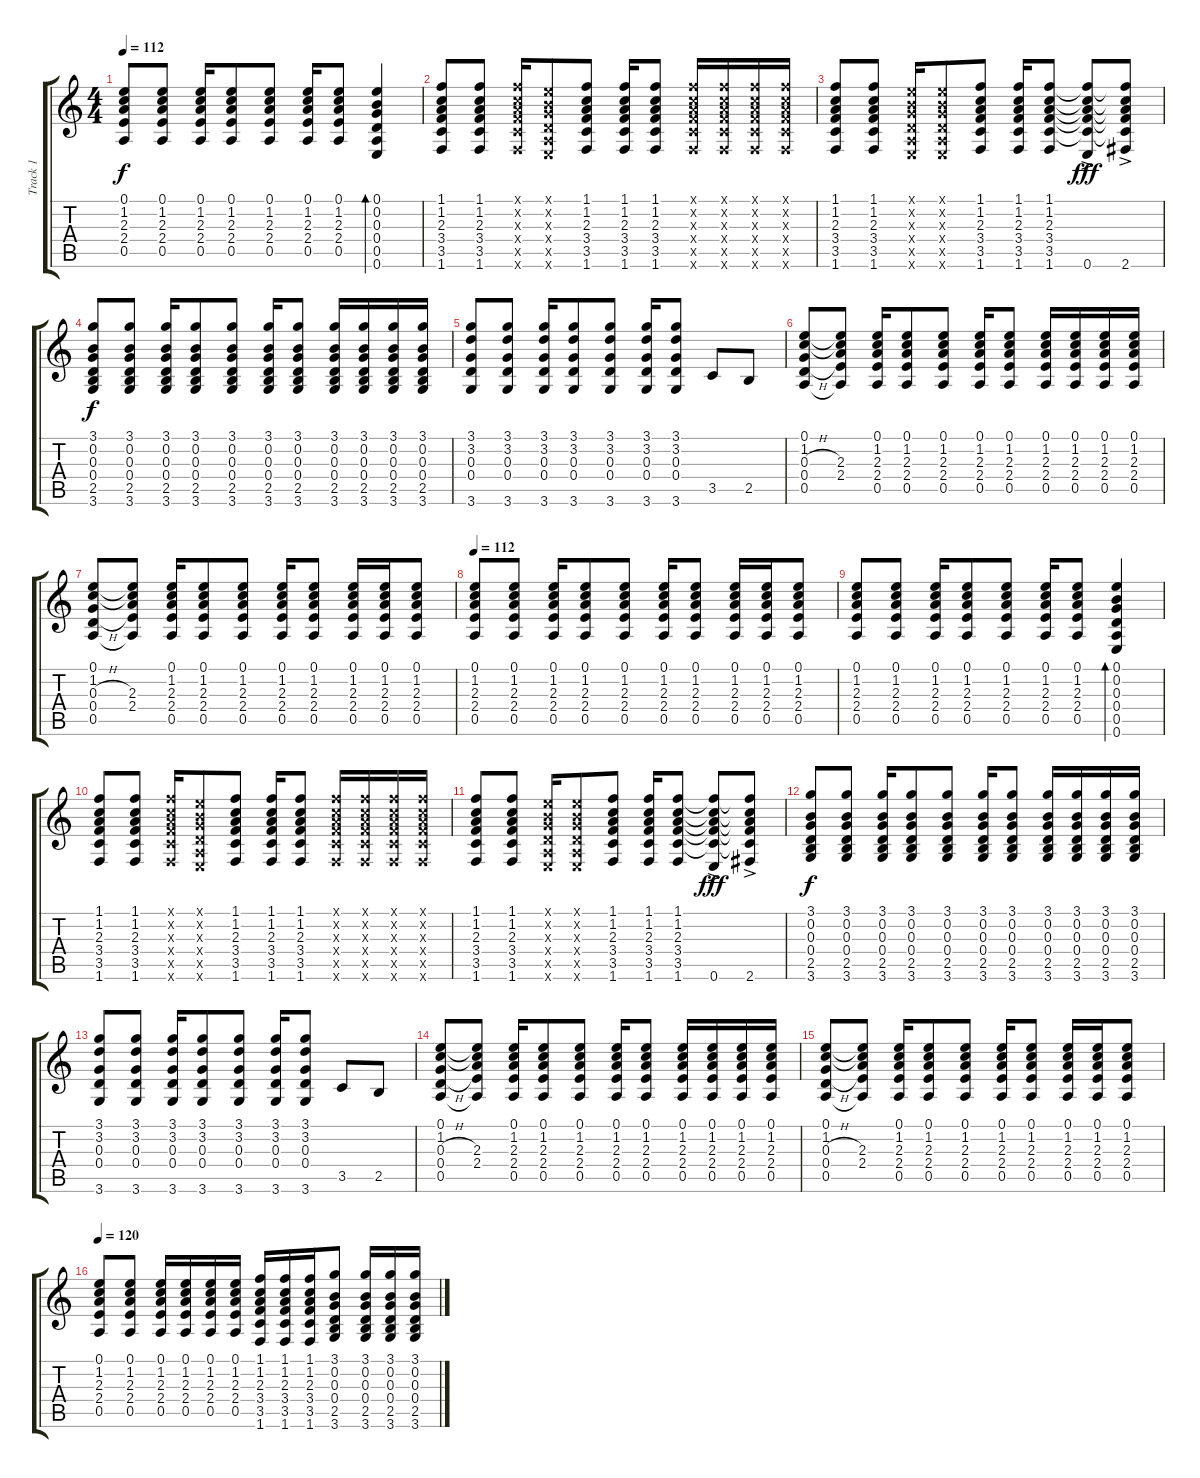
\track ("Track 1" "Track 1") {instrument acousticguitarsteel}
\staff {score tabs}
\tuning (E4 B3 G3 D3 A2 E2) {hide}
\ts (4 4)
\tempo 112
\clef g2
\ks c
(0.1 1.2 2.3 2.4 0.5).8{dy f} (0.1 1.2 2.3 2.4 0.5).8 (0.1 1.2 2.3 2.4 0.5).16 (0.1 1.2 2.3 2.4 0.5).8 (0.1 1.2 2.3 2.4 0.5).8 (0.1 1.2 2.3 2.4 0.5).16 (0.1 1.2 2.3 2.4 0.5).8 (0.1 0.2 0.3 0.4 0.5 0.6).4{bd 120} |
(1.1 1.2 2.3 3.4 3.5 1.6).8 (1.1 1.2 2.3 3.4 3.5 1.6).8 (1.1{x} 1.2{x} 2.3{x} 3.4{x} 3.5{x} 1.6{x}).16 (0.1{x} 0.2{x} 0.3{x} 0.4{x} 0.5{x} 0.6{x}).8 (1.1 1.2 2.3 3.4 3.5 1.6).8 (1.1 1.2 2.3 3.4 3.5 1.6).16 (1.1 1.2 2.3 3.4 3.5 1.6).8 (1.1{x} 1.2{x} 2.3{x} 3.4{x} 3.5{x} 1.6{x}).16 (1.1{x} 1.2{x} 2.3{x} 3.4{x} 3.5{x} 1.6{x}).16 (1.1{x} 1.2{x} 2.3{x} 3.4{x} 3.5{x} 1.6{x}).16 (1.1{x} 1.2{x} 2.3{x} 3.4{x} 3.5{x} 1.6{x}).16 |
(1.1 1.2 2.3 3.4 3.5 1.6).8 (1.1 1.2 2.3 3.4 3.5 1.6).8 (0.1{x} 0.2{x} 0.3{x} 0.4{x} 0.5{x} 0.6{x}).16 (0.1{x} 0.2{x} 0.3{x} 0.4{x} 0.5{x} 0.6{x}).8 (1.1 1.2 2.3 3.4 3.5 1.6).8 (1.1 1.2 2.3 3.4 3.5 1.6).16 (1.1 1.2 2.3 3.4 3.5 1.6).8 (1.1{t} 1.2{t} 2.3{t} 3.4{t} 3.5{t} 0.6{ac}).8{dy fff} (1.1{t} 1.2{t} 2.3{t} 3.4{t} 3.5{t} 2.6{ac}).8 |
(3.1 0.2 0.3 0.4 2.5 3.6).8{dy f} (3.1 0.2 0.3 0.4 2.5 3.6).8 (3.1 0.2 0.3 0.4 2.5 3.6).16 (3.1 0.2 0.3 0.4 2.5 3.6).8 (3.1 0.2 0.3 0.4 2.5 3.6).8 (3.1 0.2 0.3 0.4 2.5 3.6).16 (3.1 0.2 0.3 0.4 2.5 3.6).8 (3.1 0.2 0.3 0.4 2.5 3.6).16 (3.1 0.2 0.3 0.4 2.5 3.6).16 (3.1 0.2 0.3 0.4 2.5 3.6).16 (3.1 0.2 0.3 0.4 2.5 3.6).16 |
(3.1 3.2 0.3 0.4 3.6).8 (3.1 3.2 0.3 0.4 3.6).8 (3.1 3.2 0.3 0.4 3.6).16 (3.1 3.2 0.3 0.4 3.6).8 (3.1 3.2 0.3 0.4 3.6).8 (3.1 3.2 0.3 0.4 3.6).16 (3.1 3.2 0.3 0.4 3.6).8 3.5.8 2.5.8 |
(0.1 1.2 0.3{h} 0.4{h} 0.5).8 (0.1{t} 1.2{t} 2.3 2.4 0.5{t}).8 (0.1 1.2 2.3 2.4 0.5).16 (0.1 1.2 2.3 2.4 0.5).8 (0.1 1.2 2.3 2.4 0.5).8 (0.1 1.2 2.3 2.4 0.5).16 (0.1 1.2 2.3 2.4 0.5).8 (0.1 1.2 2.3 2.4 0.5).16 (0.1 1.2 2.3 2.4 0.5).16 (0.1 1.2 2.3 2.4 0.5).16 (0.1 1.2 2.3 2.4 0.5).16 |
(0.1 1.2 0.3{h} 0.4{h} 0.5).8 (0.1{t} 1.2{t} 2.3 2.4 0.5{t}).8 (0.1 1.2 2.3 2.4 0.5).16 (0.1 1.2 2.3 2.4 0.5).8 (0.1 1.2 2.3 2.4 0.5).8 (0.1 1.2 2.3 2.4 0.5).16 (0.1 1.2 2.3 2.4 0.5).8 (0.1 1.2 2.3 2.4 0.5).16 (0.1 1.2 2.3 2.4 0.5).16 (0.1 1.2 2.3 2.4 0.5).8 |
\tempo 112
(0.1 1.2 2.3 2.4 0.5).8 (0.1 1.2 2.3 2.4 0.5).8 (0.1 1.2 2.3 2.4 0.5).16 (0.1 1.2 2.3 2.4 0.5).8 (0.1 1.2 2.3 2.4 0.5).8 (0.1 1.2 2.3 2.4 0.5).16 (0.1 1.2 2.3 2.4 0.5).8 (0.1 1.2 2.3 2.4 0.5).16 (0.1 1.2 2.3 2.4 0.5).16 (0.1 1.2 2.3 2.4 0.5).8 |
(0.1 1.2 2.3 2.4 0.5).8 (0.1 1.2 2.3 2.4 0.5).8 (0.1 1.2 2.3 2.4 0.5).16 (0.1 1.2 2.3 2.4 0.5).8 (0.1 1.2 2.3 2.4 0.5).8 (0.1 1.2 2.3 2.4 0.5).16 (0.1 1.2 2.3 2.4 0.5).8 (0.1 0.2 0.3 0.4 0.5 0.6).4{bd 120} |
(1.1 1.2 2.3 3.4 3.5 1.6).8 (1.1 1.2 2.3 3.4 3.5 1.6).8 (1.1{x} 1.2{x} 2.3{x} 3.4{x} 3.5{x} 1.6{x}).16 (0.1{x} 0.2{x} 0.3{x} 0.4{x} 0.5{x} 0.6{x}).8 (1.1 1.2 2.3 3.4 3.5 1.6).8 (1.1 1.2 2.3 3.4 3.5 1.6).16 (1.1 1.2 2.3 3.4 3.5 1.6).8 (1.1{x} 1.2{x} 2.3{x} 3.4{x} 3.5{x} 1.6{x}).16 (1.1{x} 1.2{x} 2.3{x} 3.4{x} 3.5{x} 1.6{x}).16 (1.1{x} 1.2{x} 2.3{x} 3.4{x} 3.5{x} 1.6{x}).16 (1.1{x} 1.2{x} 2.3{x} 3.4{x} 3.5{x} 1.6{x}).16 |
(1.1 1.2 2.3 3.4 3.5 1.6).8 (1.1 1.2 2.3 3.4 3.5 1.6).8 (0.1{x} 0.2{x} 0.3{x} 0.4{x} 0.5{x} 0.6{x}).16 (0.1{x} 0.2{x} 0.3{x} 0.4{x} 0.5{x} 0.6{x}).8 (1.1 1.2 2.3 3.4 3.5 1.6).8 (1.1 1.2 2.3 3.4 3.5 1.6).16 (1.1 1.2 2.3 3.4 3.5 1.6).8 (1.1{t} 1.2{t} 2.3{t} 3.4{t} 3.5{t} 0.6{ac}).8{dy fff} (1.1{t} 1.2{t} 2.3{t} 3.4{t} 3.5{t} 2.6{ac}).8 |
(3.1 0.2 0.3 0.4 2.5 3.6).8{dy f} (3.1 0.2 0.3 0.4 2.5 3.6).8 (3.1 0.2 0.3 0.4 2.5 3.6).16 (3.1 0.2 0.3 0.4 2.5 3.6).8 (3.1 0.2 0.3 0.4 2.5 3.6).8 (3.1 0.2 0.3 0.4 2.5 3.6).16 (3.1 0.2 0.3 0.4 2.5 3.6).8 (3.1 0.2 0.3 0.4 2.5 3.6).16 (3.1 0.2 0.3 0.4 2.5 3.6).16 (3.1 0.2 0.3 0.4 2.5 3.6).16 (3.1 0.2 0.3 0.4 2.5 3.6).16 |
(3.1 3.2 0.3 0.4 3.6).8 (3.1 3.2 0.3 0.4 3.6).8 (3.1 3.2 0.3 0.4 3.6).16 (3.1 3.2 0.3 0.4 3.6).8 (3.1 3.2 0.3 0.4 3.6).8 (3.1 3.2 0.3 0.4 3.6).16 (3.1 3.2 0.3 0.4 3.6).8 3.5.8 2.5.8 |
(0.1 1.2 0.3{h} 0.4{h} 0.5).8 (0.1{t} 1.2{t} 2.3 2.4 0.5{t}).8 (0.1 1.2 2.3 2.4 0.5).16 (0.1 1.2 2.3 2.4 0.5).8 (0.1 1.2 2.3 2.4 0.5).8 (0.1 1.2 2.3 2.4 0.5).16 (0.1 1.2 2.3 2.4 0.5).8 (0.1 1.2 2.3 2.4 0.5).16 (0.1 1.2 2.3 2.4 0.5).16 (0.1 1.2 2.3 2.4 0.5).16 (0.1 1.2 2.3 2.4 0.5).16 |
(0.1 1.2 0.3{h} 0.4{h} 0.5).8 (0.1{t} 1.2{t} 2.3 2.4 0.5{t}).8 (0.1 1.2 2.3 2.4 0.5).16 (0.1 1.2 2.3 2.4 0.5).8 (0.1 1.2 2.3 2.4 0.5).8 (0.1 1.2 2.3 2.4 0.5).16 (0.1 1.2 2.3 2.4 0.5).8 (0.1 1.2 2.3 2.4 0.5).16 (0.1 1.2 2.3 2.4 0.5).16 (0.1 1.2 2.3 2.4 0.5).8 |
\tempo 120
(0.1 1.2 2.3 2.4 0.5).8 (0.1 1.2 2.3 2.4 0.5).8 (0.1 1.2 2.3 2.4 0.5).16 (0.1 1.2 2.3 2.4 0.5).16 (0.1 1.2 2.3 2.4 0.5).16 (0.1 1.2 2.3 2.4 0.5).16 (1.1 1.2 2.3 3.4 3.5 1.6).16 (1.1 1.2 2.3 3.4 3.5 1.6).16 (1.1 1.2 2.3 3.4 3.5 1.6).16 (3.1 0.2 0.3 0.4 2.5 3.6).8 (3.1 0.2 0.3 0.4 2.5 3.6).16 (3.1 0.2 0.3 0.4 2.5 3.6).16 (3.1 0.2 0.3 0.4 2.5 3.6).16
